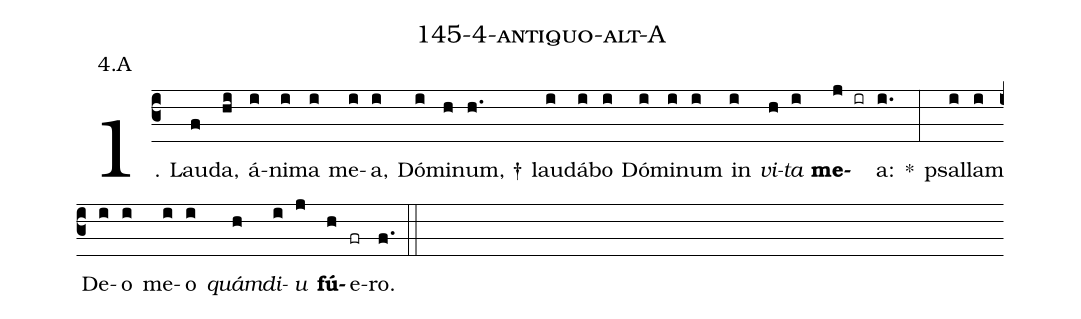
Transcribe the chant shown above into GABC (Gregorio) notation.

name: 145-4-antiquo-alt-A;
annotation: 4.A;
%%
(c3)1. Lau(f)da,(hi) á(i)ni(i)ma(i) me(i)a,(i) Dó(i)mi(h)num, †(h.) lau(i)dá(i)bo(i) Dó(i)mi(i)num(i) in(i) <i>vi</i>(h)<i>ta</i>(i) <b>me</b>(j ir)a:(i.) *(:) psal(i)lam(i) De(i)o(i) me(i)o(i) <i>quám</i>(h)<i>di</i>(i)<i>u</i>(j) <b>fú</b>(h)e(fr)ro.(f.) (::)
